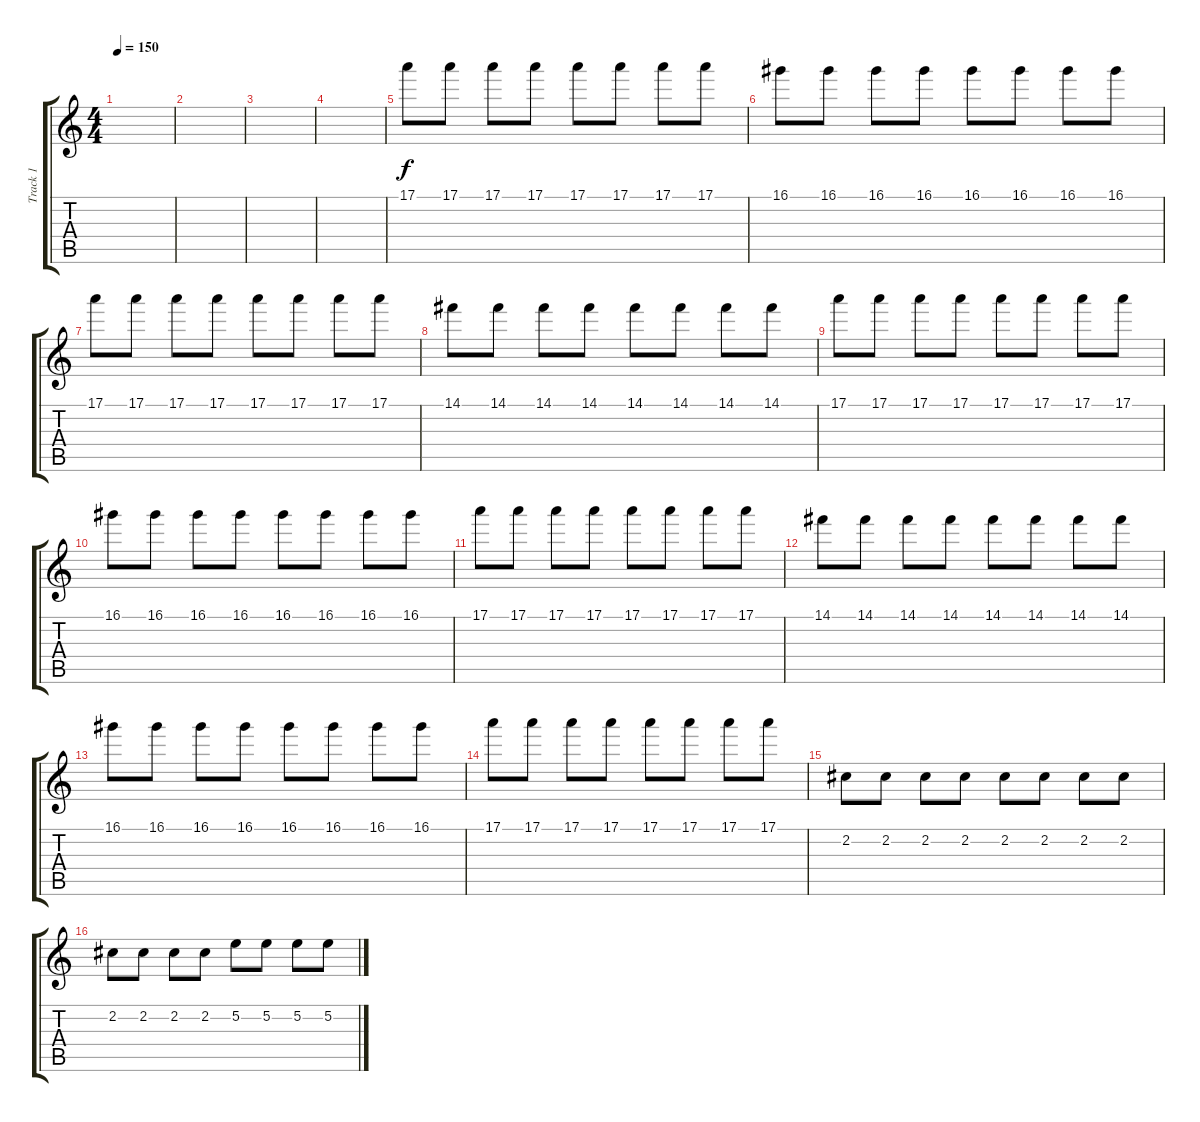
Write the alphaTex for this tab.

\track ("Track 1" "Track 1") {instrument overdrivenguitar}
\staff {score tabs}
\tuning (E4 B3 G3 D3 A2 E2) {hide}
\ts (4 4)
\tempo 150
\clef g2
\ks c
|
|
|
|
17.1.8 17.1.8 17.1.8 17.1.8 17.1.8 17.1.8 17.1.8 17.1.8 |
16.1.8 16.1.8 16.1.8 16.1.8 16.1.8 16.1.8 16.1.8 16.1.8 |
17.1.8 17.1.8 17.1.8 17.1.8 17.1.8 17.1.8 17.1.8 17.1.8 |
14.1.8 14.1.8 14.1.8 14.1.8 14.1.8 14.1.8 14.1.8 14.1.8 |
17.1.8 17.1.8 17.1.8 17.1.8 17.1.8 17.1.8 17.1.8 17.1.8 |
16.1.8 16.1.8 16.1.8 16.1.8 16.1.8 16.1.8 16.1.8 16.1.8 |
17.1.8 17.1.8 17.1.8 17.1.8 17.1.8 17.1.8 17.1.8 17.1.8 |
14.1.8 14.1.8 14.1.8 14.1.8 14.1.8 14.1.8 14.1.8 14.1.8 |
16.1.8 16.1.8 16.1.8 16.1.8 16.1.8 16.1.8 16.1.8 16.1.8 |
17.1.8 17.1.8 17.1.8 17.1.8 17.1.8 17.1.8 17.1.8 17.1.8 |
2.2.8 2.2.8 2.2.8 2.2.8 2.2.8 2.2.8 2.2.8 2.2.8 |
2.2.8 2.2.8 2.2.8 2.2.8 5.2.8 5.2.8 5.2.8 5.2.8
